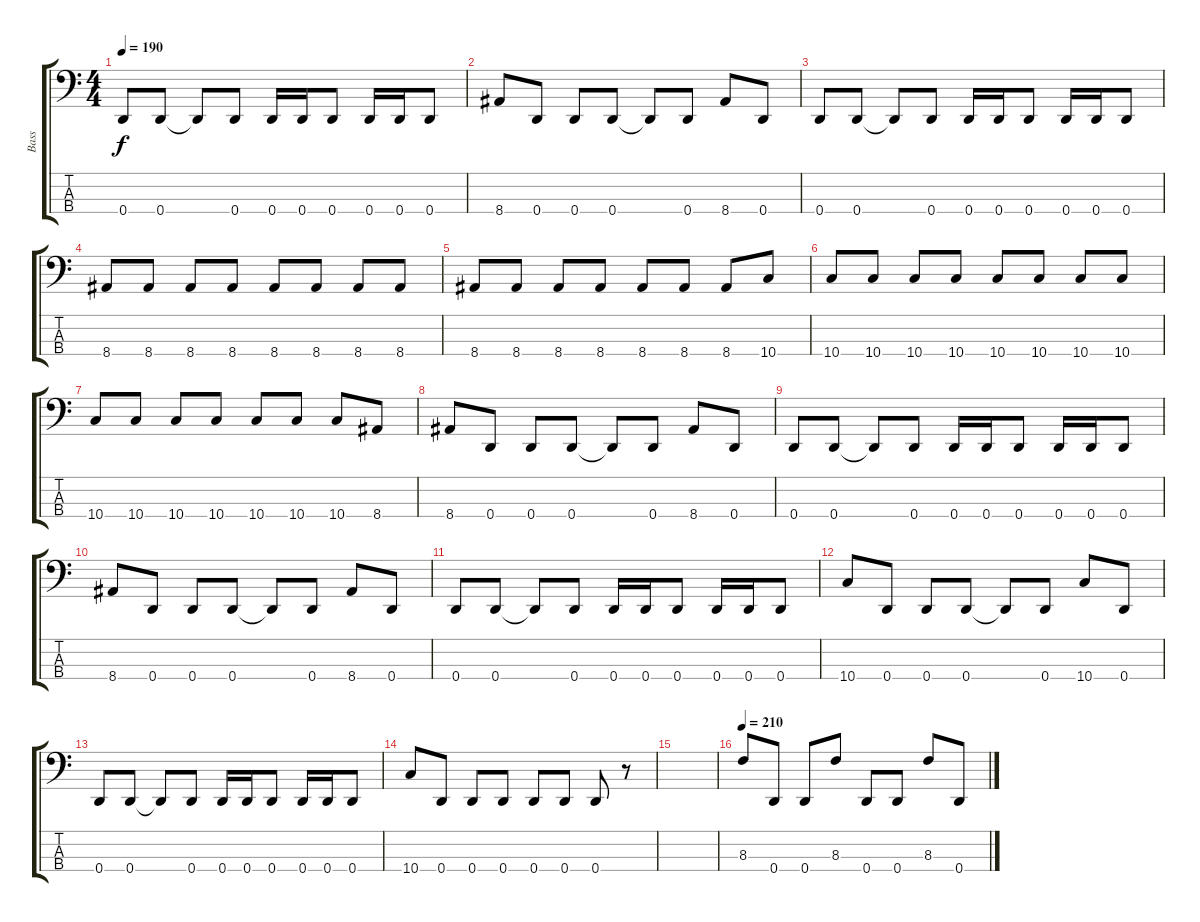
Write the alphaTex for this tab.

\track ("Bass" "Bass") {instrument electricbasspick}
\staff {score tabs}
\tuning (G2 D2 A1 D1) {hide}
\ts (4 4)
\tempo 190
\clef f4
\ks c
0.4.8{dy f} 0.4.8 0.4{t}.8 0.4.8 0.4.16 0.4.16 0.4.8 0.4.16 0.4.16 0.4.8 |
8.4.8 0.4.8 0.4.8 0.4.8 0.4{t}.8 0.4.8 8.4.8 0.4.8 |
0.4.8 0.4.8 0.4{t}.8 0.4.8 0.4.16 0.4.16 0.4.8 0.4.16 0.4.16 0.4.8 |
8.4.8 8.4.8 8.4.8 8.4.8 8.4.8 8.4.8 8.4.8 8.4.8 |
8.4.8 8.4.8 8.4.8 8.4.8 8.4.8 8.4.8 8.4.8 10.4.8 |
10.4.8 10.4.8 10.4.8 10.4.8 10.4.8 10.4.8 10.4.8 10.4.8 |
10.4.8 10.4.8 10.4.8 10.4.8 10.4.8 10.4.8 10.4.8 8.4.8 |
8.4.8 0.4.8 0.4.8 0.4.8 0.4{t}.8 0.4.8 8.4.8 0.4.8 |
0.4.8 0.4.8 0.4{t}.8 0.4.8 0.4.16 0.4.16 0.4.8 0.4.16 0.4.16 0.4.8 |
8.4.8 0.4.8 0.4.8 0.4.8 0.4{t}.8 0.4.8 8.4.8 0.4.8 |
0.4.8 0.4.8 0.4{t}.8 0.4.8 0.4.16 0.4.16 0.4.8 0.4.16 0.4.16 0.4.8 |
10.4.8 0.4.8 0.4.8 0.4.8 0.4{t}.8 0.4.8 10.4.8 0.4.8 |
0.4.8 0.4.8 0.4{t}.8 0.4.8 0.4.16 0.4.16 0.4.8 0.4.16 0.4.16 0.4.8 |
10.4.8 0.4.8 0.4.8 0.4.8 0.4.8 0.4.8 0.4.8 r.8 |
|
\tempo 210
8.3.8 0.4.8 0.4.8 8.3.8 0.4.8 0.4.8 8.3.8 0.4.8
